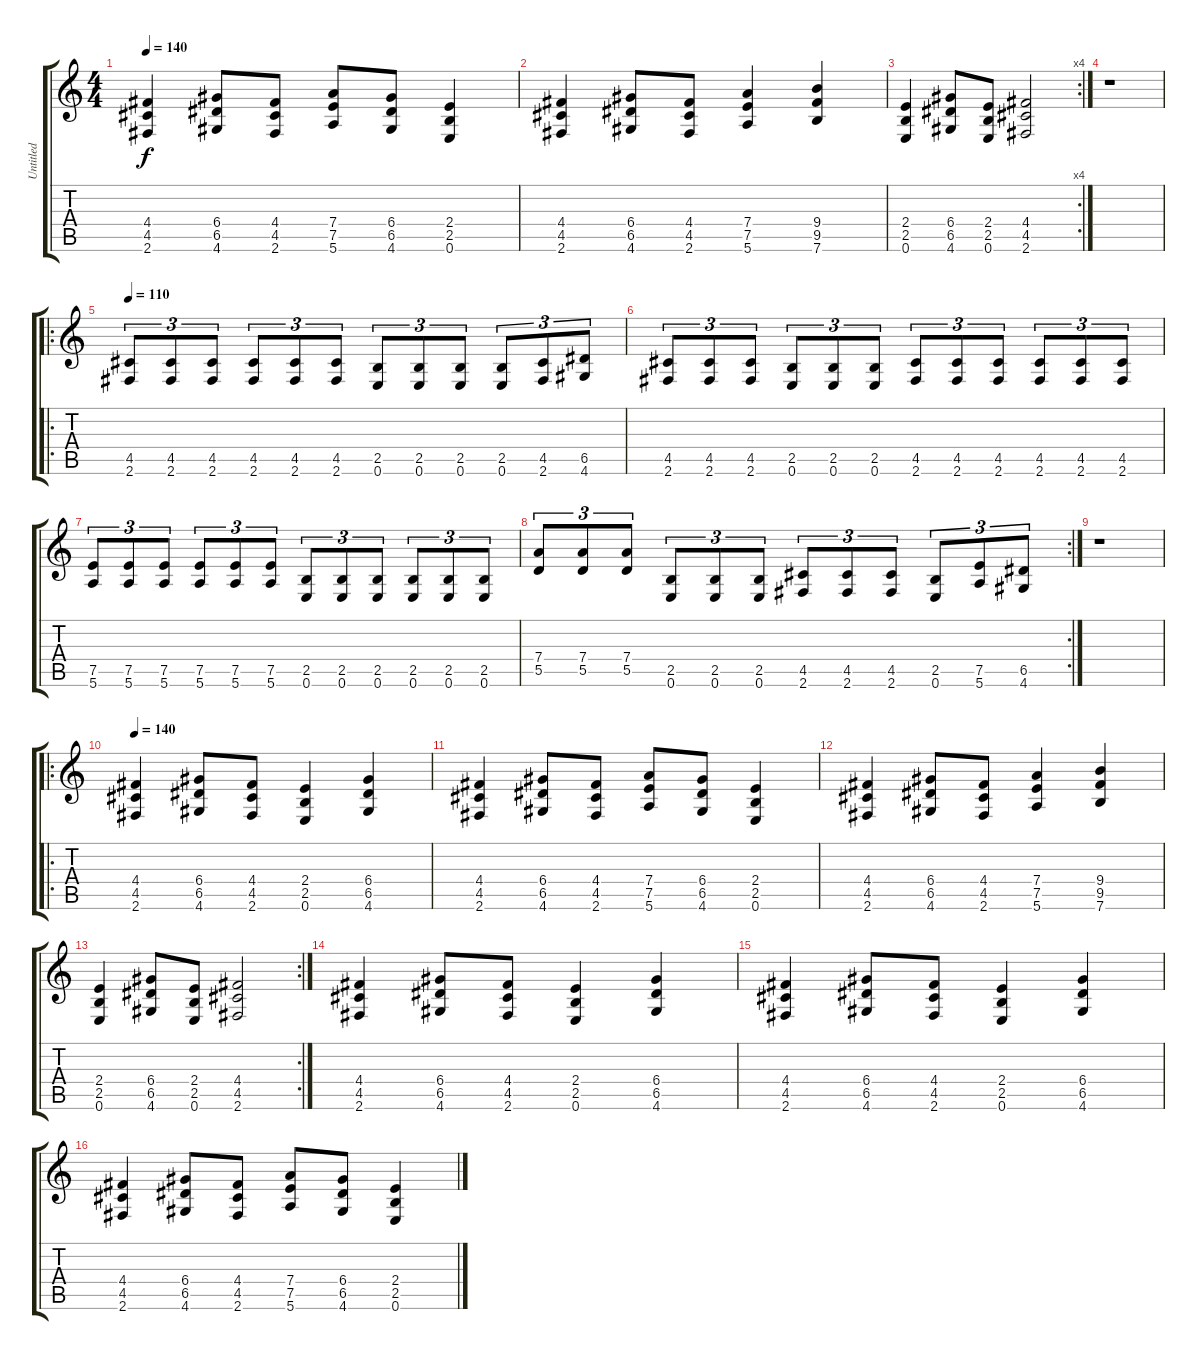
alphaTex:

\track ("Untitled" "Untitled") {instrument distortionguitar}
\staff {score tabs}
\tuning (E4 B3 G3 D3 A2 E2) {hide}
\ts (4 4)
\tempo 140
\clef g2
\ks c
(4.4 4.5 2.6).4{dy f} (6.4 6.5 4.6).8 (4.4 4.5 2.6).8 (7.4 7.5 5.6).8 (6.4 6.5 4.6).8 (2.4 2.5 0.6).4 |
(4.4 4.5 2.6).4 (6.4 6.5 4.6).8 (4.4 4.5 2.6).8 (7.4 7.5 5.6).4 (9.4 9.5 7.6).4 |
\rc 4
(2.4 2.5 0.6).4 (6.4 6.5 4.6).8 (2.4 2.5 0.6).8 (4.4 4.5 2.6).2 |
r.1 |
\ro
\tempo 110
(4.5 2.6).8{tu (3 2)} (4.5 2.6).8{tu (3 2)} (4.5 2.6).8{tu (3 2)} (4.5 2.6).8{tu (3 2)} (4.5 2.6).8{tu (3 2)} (4.5 2.6).8{tu (3 2)} (2.5 0.6).8{tu (3 2)} (2.5 0.6).8{tu (3 2)} (2.5 0.6).8{tu (3 2)} (2.5 0.6).8{tu (3 2)} (4.5 2.6).8{tu (3 2)} (6.5 4.6).8{tu (3 2)} |
(4.5 2.6).8{tu (3 2)} (4.5 2.6).8{tu (3 2)} (4.5 2.6).8{tu (3 2)} (2.5 0.6).8{tu (3 2)} (2.5 0.6).8{tu (3 2)} (2.5 0.6).8{tu (3 2)} (4.5 2.6).8{tu (3 2)} (4.5 2.6).8{tu (3 2)} (4.5 2.6).8{tu (3 2)} (4.5 2.6).8{tu (3 2)} (4.5 2.6).8{tu (3 2)} (4.5 2.6).8{tu (3 2)} |
(7.5 5.6).8{tu (3 2)} (7.5 5.6).8{tu (3 2)} (7.5 5.6).8{tu (3 2)} (7.5 5.6).8{tu (3 2)} (7.5 5.6).8{tu (3 2)} (7.5 5.6).8{tu (3 2)} (2.5 0.6).8{tu (3 2)} (2.5 0.6).8{tu (3 2)} (2.5 0.6).8{tu (3 2)} (2.5 0.6).8{tu (3 2)} (2.5 0.6).8{tu (3 2)} (2.5 0.6).8{tu (3 2)} |
\rc 2
(7.4 5.5).8{tu (3 2)} (7.4 5.5).8{tu (3 2)} (7.4 5.5).8{tu (3 2)} (2.5 0.6).8{tu (3 2)} (2.5 0.6).8{tu (3 2)} (2.5 0.6).8{tu (3 2)} (4.5 2.6).8{tu (3 2)} (4.5 2.6).8{tu (3 2)} (4.5 2.6).8{tu (3 2)} (2.5 0.6).8{tu (3 2)} (7.5 5.6).8{tu (3 2)} (6.5 4.6).8{tu (3 2)} |
r.1 |
\ro
\tempo 140
(4.4 4.5 2.6).4 (6.4 6.5 4.6).8 (4.4 4.5 2.6).8 (2.4 2.5 0.6).4 (6.4 6.5 4.6).4 |
(4.4 4.5 2.6).4 (6.4 6.5 4.6).8 (4.4 4.5 2.6).8 (7.4 7.5 5.6).8 (6.4 6.5 4.6).8 (2.4 2.5 0.6).4 |
(4.4 4.5 2.6).4 (6.4 6.5 4.6).8 (4.4 4.5 2.6).8 (7.4 7.5 5.6).4 (9.4 9.5 7.6).4 |
\rc 2
(2.4 2.5 0.6).4 (6.4 6.5 4.6).8 (2.4 2.5 0.6).8 (4.4 4.5 2.6).2 |
(4.4 4.5 2.6).4 (6.4 6.5 4.6).8 (4.4 4.5 2.6).8 (2.4 2.5 0.6).4 (6.4 6.5 4.6).4 |
(4.4 4.5 2.6).4 (6.4 6.5 4.6).8 (4.4 4.5 2.6).8 (2.4 2.5 0.6).4 (6.4 6.5 4.6).4 |
(4.4 4.5 2.6).4 (6.4 6.5 4.6).8 (4.4 4.5 2.6).8 (7.4 7.5 5.6).8 (6.4 6.5 4.6).8 (2.4 2.5 0.6).4
